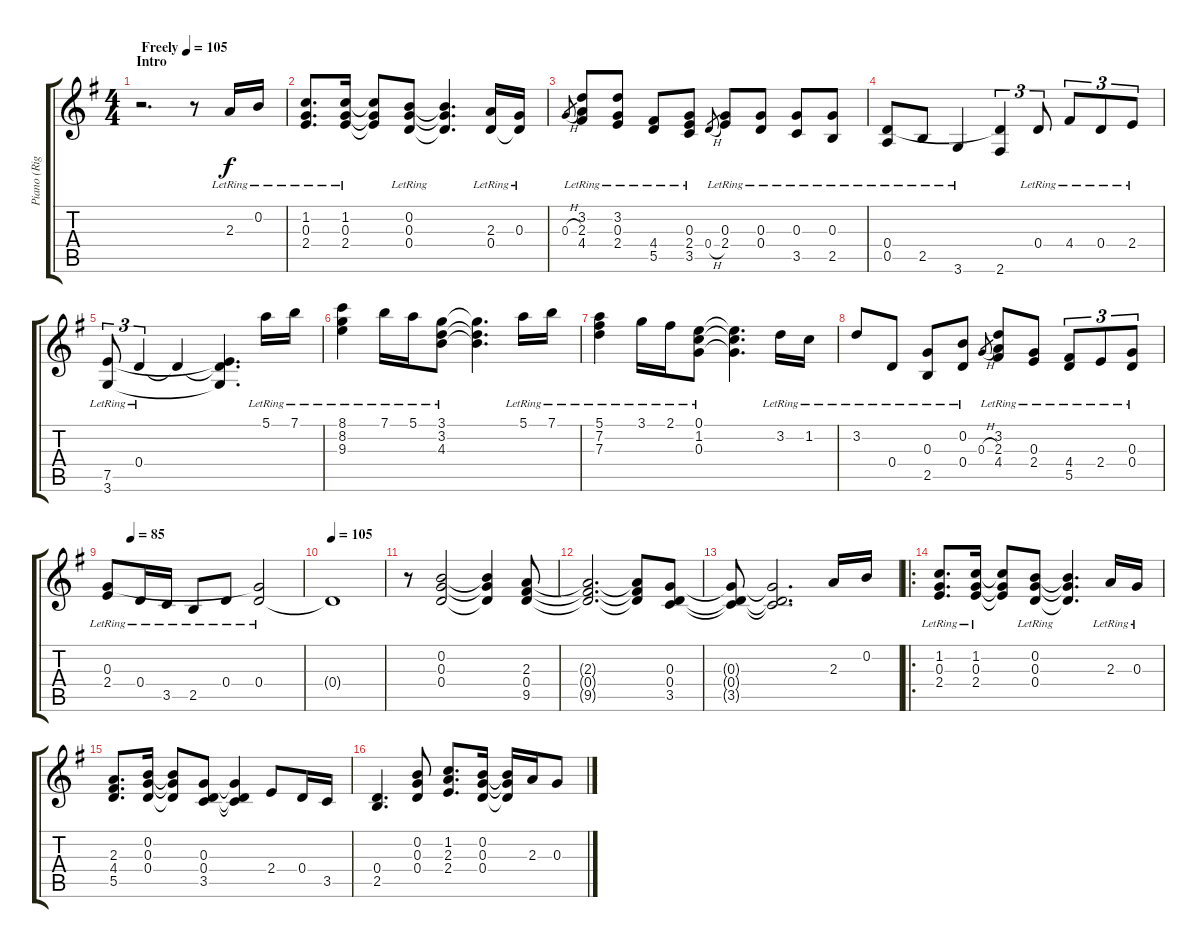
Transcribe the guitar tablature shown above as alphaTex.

\track ("Piano (Right)" "Piano (Rig") {instrument electricgrandpiano}
\staff {score tabs}
\tuning (E5 B4 G4 D4 A3 E3) {hide}
\ts (4 4)
\section ("" "Intro")
\tempo (105 "Freely")
\clef g2
\ks g
r.2{d dy f instrument electricgrandpiano} r.8 2.3{lr}.16 0.2{lr}.16 |
(1.2{lr} 0.3{lr} 2.4{lr}).8{d} (1.2{lr} 0.3{lr} 2.4{lr}).16 (1.2{t} 0.3{t} 2.4{t}).8 (0.2{lr} 0.3{lr} 0.4{lr}).8 (0.2{t} 0.3{t} 0.4{t}).4{d} (2.3{lr} 0.4{lr}).16 (0.3{lr} 0.4{t}).16 |
0.3{h}.8{gr} (3.2{lr} 2.3{lr} 4.4{lr}).8 (3.2{lr} 0.3{lr} 2.4{lr}).8 (4.4{lr} 5.5{lr}).8 (0.3{lr} 2.4{lr} 3.5{lr}).8 0.4{h}.8{gr} (0.3{lr} 2.4{lr}).8 (0.3{lr} 0.4{lr}).8 (0.3{lr} 3.5{lr}).8 (0.3{lr} 2.5{lr}).8 |
(0.4{lr} 0.5{lr}).8 2.5{lr}.8 3.6{lr}.4 (0.4{t} 2.6).4{tu (3 2)} 0.4{lr}.8{tu (3 2)} 4.4{lr}.8{tu (3 2)} 0.4{lr}.8{tu (3 2)} 2.4{lr}.8{tu (3 2)} |
(7.5{lr} 3.6{lr}).8{tu (3 2)} 0.4{lr}.4{tu (3 2)} 0.4{t}.4 (0.4{t} 7.5{t} 3.6{t}).4{d} 5.1{lr}.16 7.1{lr}.16 |
(8.1{lr} 8.2{lr} 9.3{lr}).4 7.1{lr}.16 5.1{lr}.16 (3.1{lr} 3.2{lr} 4.3{lr}).8 (3.1{t} 3.2{t} 4.3{t}).4{d} 5.1{lr}.16 7.1{lr}.16 |
(5.1{lr} 7.2{lr} 7.3{lr}).4 3.1{lr}.16 2.1{lr}.16 (0.1{lr} 1.2{lr} 0.3{lr}).8 (0.1{t} 1.2{t} 0.3{t}).4{d} 3.2{lr}.16 1.2{lr}.16 |
3.2{lr}.8 0.4{lr}.8 (0.3{lr} 2.5{lr}).8 (0.2{lr} 0.4{lr}).8 0.3{h}.8{gr} (3.2{lr} 2.3{lr} 4.4{lr}).8 (0.3{lr} 2.4{lr}).8 (4.4{lr} 5.5{lr}).8{tu (3 2)} 2.4{lr}.8{tu (3 2)} (0.3{lr} 0.4{lr}).8{tu (3 2)} |
\tempo (85 0.125)
(0.3{lr} 2.4{lr}).8 0.4{lr}.16 3.5{lr}.16 2.5{lr}.8 0.4{lr}.8 (0.3{t} 0.4{lr}).2 |
\tempo 105
0.4{t}.1 |
r.8 (0.2 0.3 0.4).2 (0.2{t} 0.3{t} 0.4{t}).4 (2.3 0.4 9.5).8 |
(2.3{t} 0.4{t} 9.5{t}).2{d} (2.3{t} 0.4{t} 9.5{t}).8 (0.3 0.4 3.5).8 |
(0.3{t} 0.4{t} 3.5{t}).8 (0.3{t} 0.4{t} 3.5{t}).2{d} 2.3.16 0.2.16 |
\ro
(1.2{lr} 0.3{lr} 2.4{lr}).8{d} (1.2{lr} 0.3{lr} 2.4{lr}).16 (1.2{t} 0.3{t} 2.4{t}).8 (0.2{lr} 0.3{lr} 0.4{lr}).8 (0.2{t} 0.3{t} 0.4{t}).4{d} 2.3{lr}.16 0.3{lr}.16 |
(2.3 4.4 5.5).8{d} (0.2 0.3 0.4).16 (0.2{t} 0.3{t} 0.4{t}).8 (0.3 0.4 3.5).8 (0.3{t} 0.4{t} 3.5{t}).4 2.4.8 0.4.16 3.5.16 |
(0.4 2.5).4{d} (0.2 0.3 0.4).8 (1.2 2.3 2.4).8{d} (0.2 0.3 0.4).16 (0.2{t} 0.3{t} 0.4{t}).16 2.3.16 0.3.8
